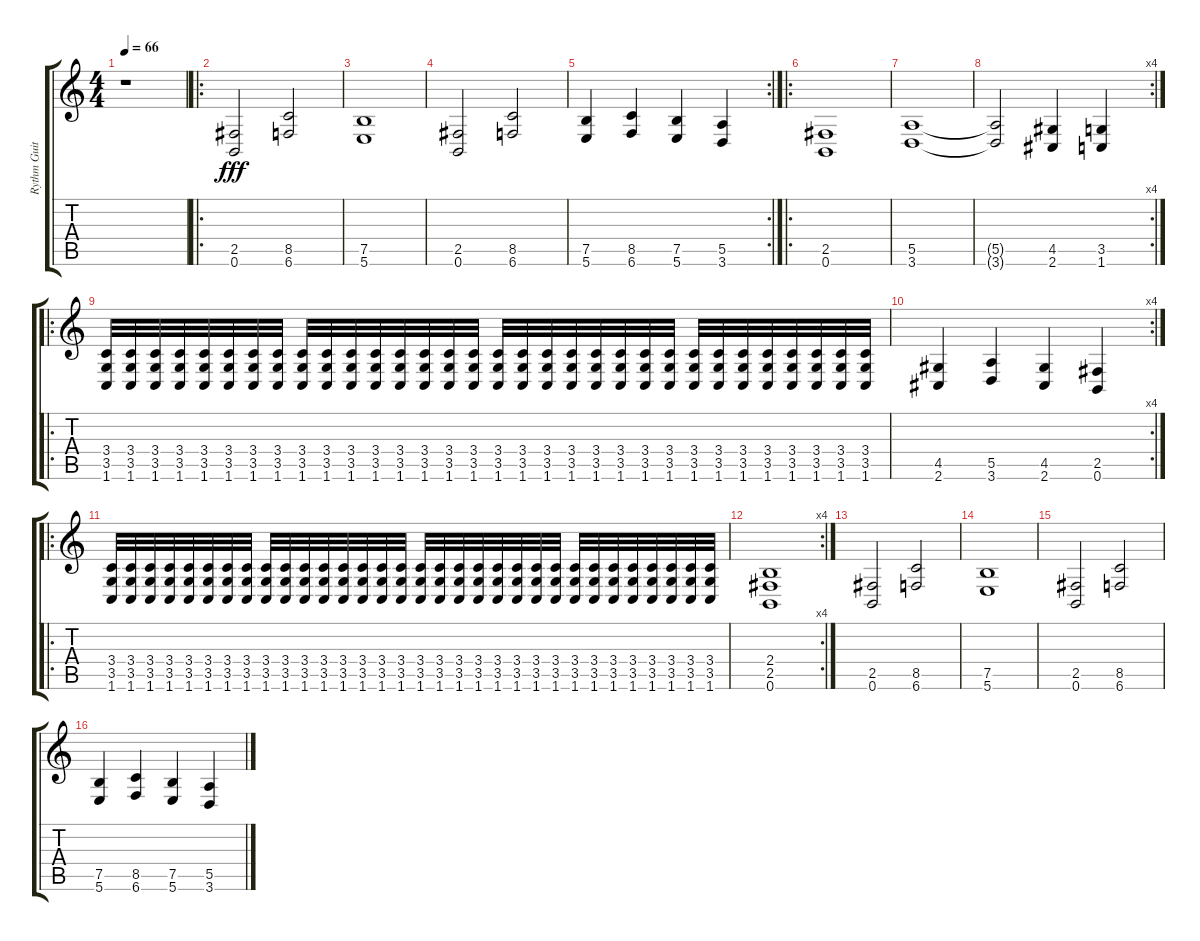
\track ("Rythm Guitar" "Rythm Guit") {instrument distortionguitar}
\staff {score tabs}
\tuning (B3 Gb3 D3 A2 E2 B1) {hide}
\ts (4 4)
\tempo 66
\clef g2
\ks c
r.1{dy fff} |
\ro
(2.5 0.6).2 (8.5 6.6).2 |
(7.5 5.6).1 |
(2.5 0.6).2 (8.5 6.6).2 |
\rc 2
(7.5 5.6).4 (8.5 6.6).4 (7.5 5.6).4 (5.5 3.6).4 |
\ro
(2.5 0.6).1 |
(5.5 3.6).1 |
\rc 4
(5.5{t} 3.6{t}).2 (4.5 2.6).4 (3.5 1.6).4 |
\ro
(3.4 3.5 1.6).32 (3.4 3.5 1.6).32 (3.4 3.5 1.6).32 (3.4 3.5 1.6).32 (3.4 3.5 1.6).32 (3.4 3.5 1.6).32 (3.4 3.5 1.6).32 (3.4 3.5 1.6).32 (3.4 3.5 1.6).32 (3.4 3.5 1.6).32 (3.4 3.5 1.6).32 (3.4 3.5 1.6).32 (3.4 3.5 1.6).32 (3.4 3.5 1.6).32 (3.4 3.5 1.6).32 (3.4 3.5 1.6).32 (3.4 3.5 1.6).32 (3.4 3.5 1.6).32 (3.4 3.5 1.6).32 (3.4 3.5 1.6).32 (3.4 3.5 1.6).32 (3.4 3.5 1.6).32 (3.4 3.5 1.6).32 (3.4 3.5 1.6).32 (3.4 3.5 1.6).32 (3.4 3.5 1.6).32 (3.4 3.5 1.6).32 (3.4 3.5 1.6).32 (3.4 3.5 1.6).32 (3.4 3.5 1.6).32 (3.4 3.5 1.6).32 (3.4 3.5 1.6).32 |
\rc 4
(4.5 2.6).4 (5.5 3.6).4 (4.5 2.6).4 (2.5 0.6).4 |
\ro
(3.4 3.5 1.6).32 (3.4 3.5 1.6).32 (3.4 3.5 1.6).32 (3.4 3.5 1.6).32 (3.4 3.5 1.6).32 (3.4 3.5 1.6).32 (3.4 3.5 1.6).32 (3.4 3.5 1.6).32 (3.4 3.5 1.6).32 (3.4 3.5 1.6).32 (3.4 3.5 1.6).32 (3.4 3.5 1.6).32 (3.4 3.5 1.6).32 (3.4 3.5 1.6).32 (3.4 3.5 1.6).32 (3.4 3.5 1.6).32 (3.4 3.5 1.6).32 (3.4 3.5 1.6).32 (3.4 3.5 1.6).32 (3.4 3.5 1.6).32 (3.4 3.5 1.6).32 (3.4 3.5 1.6).32 (3.4 3.5 1.6).32 (3.4 3.5 1.6).32 (3.4 3.5 1.6).32 (3.4 3.5 1.6).32 (3.4 3.5 1.6).32 (3.4 3.5 1.6).32 (3.4 3.5 1.6).32 (3.4 3.5 1.6).32 (3.4 3.5 1.6).32 (3.4 3.5 1.6).32 |
\rc 4
(2.4 2.5 0.6).1 |
(2.5 0.6).2 (8.5 6.6).2 |
(7.5 5.6).1 |
(2.5 0.6).2 (8.5 6.6).2 |
(7.5 5.6).4 (8.5 6.6).4 (7.5 5.6).4 (5.5 3.6).4
